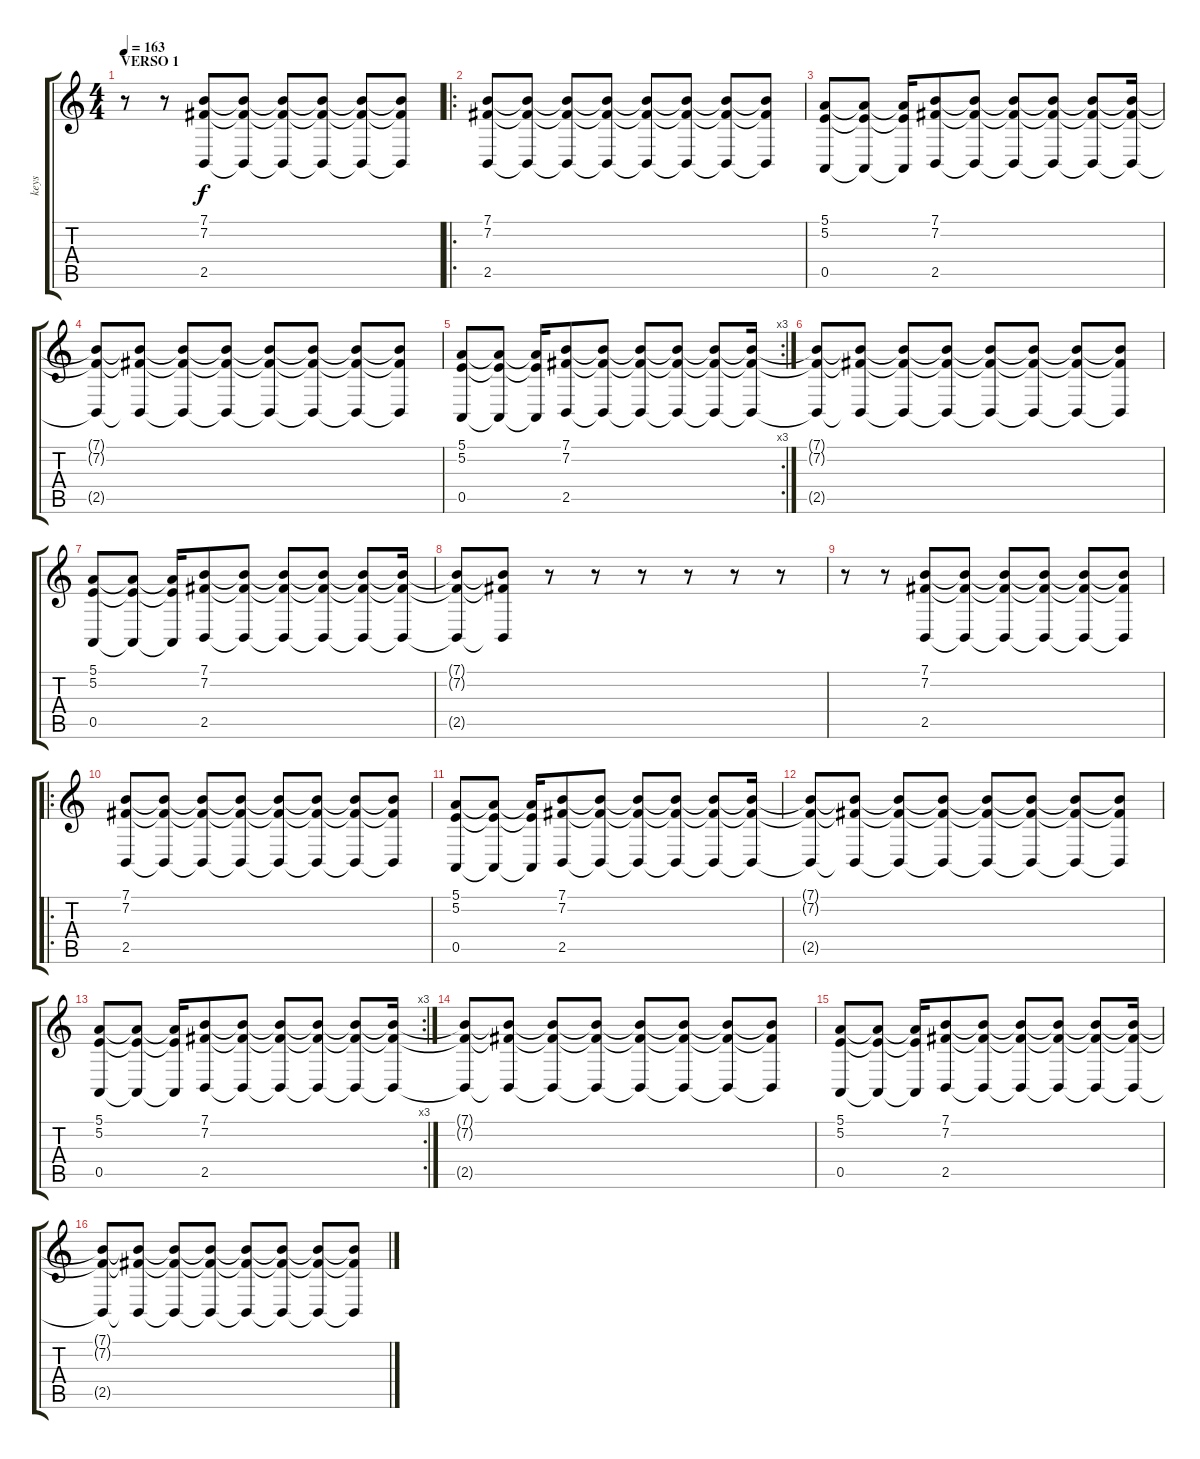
\track ("keys" "keys") {instrument panflute}
\staff {score tabs}
\tuning (E4 B3 G3 D3 A2 E2) {hide}
\ts (4 4)
\section ("" "VERSO 1")
\tempo 163
\clef g2
\ks c
r.8{dy f volume 8 instrument stringensemble2} r.8 (7.1 7.2 2.5).8 (7.1{t} 7.2{t} 2.5{t}).8 (7.1{t} 7.2{t} 2.5{t}).8 (7.1{t} 7.2{t} 2.5{t}).8 (7.1{t} 7.2{t} 2.5{t}).8 (7.1{t} 7.2{t} 2.5{t}).8 |
\ro
(7.1 7.2 2.5).8 (7.1{t} 7.2{t} 2.5{t}).8 (7.1{t} 7.2{t} 2.5{t}).8 (7.1{t} 7.2{t} 2.5{t}).8 (7.1{t} 7.2{t} 2.5{t}).8 (7.1{t} 7.2{t} 2.5{t}).8 (7.1{t} 7.2{t} 2.5{t}).8 (7.1{t} 7.2{t} 2.5{t}).8 |
(5.1 5.2 0.5).8 (5.1{t} 5.2{t} 0.5{t}).8 (5.1{t} 5.2{t} 0.5{t}).16 (7.1 7.2 2.5).8 (7.1{t} 7.2{t} 2.5{t}).8 (7.1{t} 7.2{t} 2.5{t}).8 (7.1{t} 7.2{t} 2.5{t}).8 (7.1{t} 7.2{t} 2.5{t}).8 (7.1{t} 7.2{t} 2.5{t}).16 |
(7.1{t} 7.2{t} 2.5{t}).8 (7.1{t} 7.2{t} 2.5{t}).8 (7.1{t} 7.2{t} 2.5{t}).8 (7.1{t} 7.2{t} 2.5{t}).8 (7.1{t} 7.2{t} 2.5{t}).8 (7.1{t} 7.2{t} 2.5{t}).8 (7.1{t} 7.2{t} 2.5{t}).8 (7.1{t} 7.2{t} 2.5{t}).8 |
\rc 3
(5.1 5.2 0.5).8 (5.1{t} 5.2{t} 0.5{t}).8 (5.1{t} 5.2{t} 0.5{t}).16 (7.1 7.2 2.5).8 (7.1{t} 7.2{t} 2.5{t}).8 (7.1{t} 7.2{t} 2.5{t}).8 (7.1{t} 7.2{t} 2.5{t}).8 (7.1{t} 7.2{t} 2.5{t}).8 (7.1{t} 7.2{t} 2.5{t}).16 |
(7.1{t} 7.2{t} 2.5{t}).8 (7.1{t} 7.2{t} 2.5{t}).8 (7.1{t} 7.2{t} 2.5{t}).8 (7.1{t} 7.2{t} 2.5{t}).8 (7.1{t} 7.2{t} 2.5{t}).8 (7.1{t} 7.2{t} 2.5{t}).8 (7.1{t} 7.2{t} 2.5{t}).8 (7.1{t} 7.2{t} 2.5{t}).8 |
(5.1 5.2 0.5).8 (5.1{t} 5.2{t} 0.5{t}).8 (5.1{t} 5.2{t} 0.5{t}).16 (7.1 7.2 2.5).8 (7.1{t} 7.2{t} 2.5{t}).8 (7.1{t} 7.2{t} 2.5{t}).8 (7.1{t} 7.2{t} 2.5{t}).8 (7.1{t} 7.2{t} 2.5{t}).8 (7.1{t} 7.2{t} 2.5{t}).16 |
(7.1{t} 7.2{t} 2.5{t}).8 (7.1{t} 7.2{t} 2.5{t}).8 r.8 r.8 r.8 r.8 r.8 r.8 |
r.8{volume 10 instrument stringensemble2} r.8 (7.1 7.2 2.5).8 (7.1{t} 7.2{t} 2.5{t}).8 (7.1{t} 7.2{t} 2.5{t}).8 (7.1{t} 7.2{t} 2.5{t}).8 (7.1{t} 7.2{t} 2.5{t}).8 (7.1{t} 7.2{t} 2.5{t}).8 |
\ro
(7.1 7.2 2.5).8 (7.1{t} 7.2{t} 2.5{t}).8 (7.1{t} 7.2{t} 2.5{t}).8 (7.1{t} 7.2{t} 2.5{t}).8 (7.1{t} 7.2{t} 2.5{t}).8 (7.1{t} 7.2{t} 2.5{t}).8 (7.1{t} 7.2{t} 2.5{t}).8 (7.1{t} 7.2{t} 2.5{t}).8 |
(5.1 5.2 0.5).8 (5.1{t} 5.2{t} 0.5{t}).8 (5.1{t} 5.2{t} 0.5{t}).16 (7.1 7.2 2.5).8 (7.1{t} 7.2{t} 2.5{t}).8 (7.1{t} 7.2{t} 2.5{t}).8 (7.1{t} 7.2{t} 2.5{t}).8 (7.1{t} 7.2{t} 2.5{t}).8 (7.1{t} 7.2{t} 2.5{t}).16 |
(7.1{t} 7.2{t} 2.5{t}).8 (7.1{t} 7.2{t} 2.5{t}).8 (7.1{t} 7.2{t} 2.5{t}).8 (7.1{t} 7.2{t} 2.5{t}).8 (7.1{t} 7.2{t} 2.5{t}).8 (7.1{t} 7.2{t} 2.5{t}).8 (7.1{t} 7.2{t} 2.5{t}).8 (7.1{t} 7.2{t} 2.5{t}).8 |
\rc 3
(5.1 5.2 0.5).8 (5.1{t} 5.2{t} 0.5{t}).8 (5.1{t} 5.2{t} 0.5{t}).16 (7.1 7.2 2.5).8 (7.1{t} 7.2{t} 2.5{t}).8 (7.1{t} 7.2{t} 2.5{t}).8 (7.1{t} 7.2{t} 2.5{t}).8 (7.1{t} 7.2{t} 2.5{t}).8 (7.1{t} 7.2{t} 2.5{t}).16 |
(7.1{t} 7.2{t} 2.5{t}).8 (7.1{t} 7.2{t} 2.5{t}).8 (7.1{t} 7.2{t} 2.5{t}).8 (7.1{t} 7.2{t} 2.5{t}).8 (7.1{t} 7.2{t} 2.5{t}).8 (7.1{t} 7.2{t} 2.5{t}).8 (7.1{t} 7.2{t} 2.5{t}).8 (7.1{t} 7.2{t} 2.5{t}).8 |
(5.1 5.2 0.5).8 (5.1{t} 5.2{t} 0.5{t}).8 (5.1{t} 5.2{t} 0.5{t}).16 (7.1 7.2 2.5).8 (7.1{t} 7.2{t} 2.5{t}).8 (7.1{t} 7.2{t} 2.5{t}).8 (7.1{t} 7.2{t} 2.5{t}).8 (7.1{t} 7.2{t} 2.5{t}).8 (7.1{t} 7.2{t} 2.5{t}).16 |
(7.1{t} 7.2{t} 2.5{t}).8 (7.1{t} 7.2{t} 2.5{t}).8 (7.1{t} 7.2{t} 2.5{t}).8 (7.1{t} 7.2{t} 2.5{t}).8 (7.1{t} 7.2{t} 2.5{t}).8 (7.1{t} 7.2{t} 2.5{t}).8 (7.1{t} 7.2{t} 2.5{t}).8 (7.1{t} 7.2{t} 2.5{t}).8
